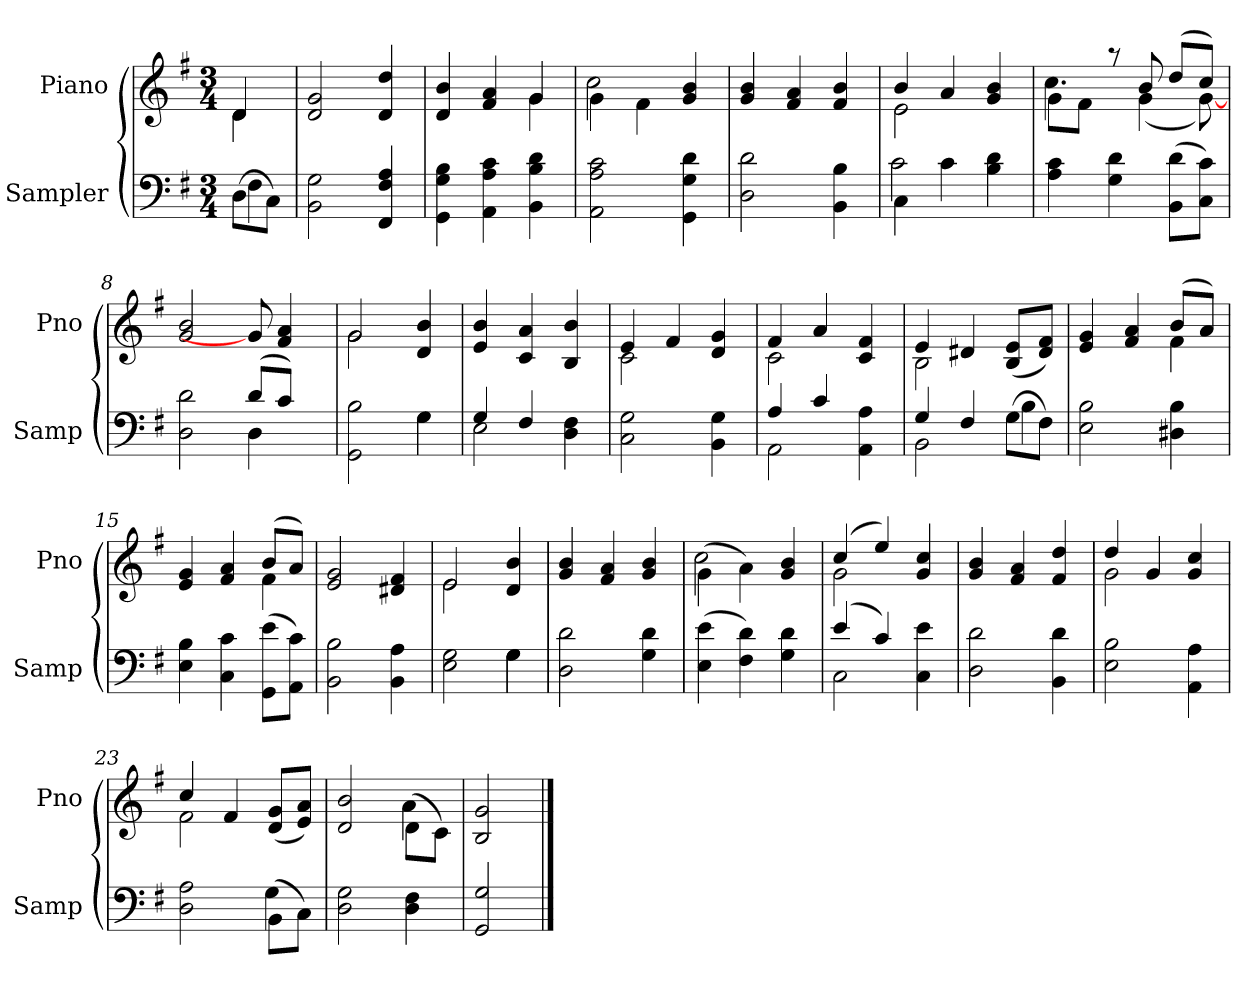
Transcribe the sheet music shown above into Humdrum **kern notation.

**kern	**kern
*part2	*part1
*staff2	*staff1
*I"Sampler	*I"Piano
*I'Samp	*I'Pno
*clefF4	*clefG2
*k[f#]	*k[f#]
*G:	*G:
*M3/4	*M3/4
=1	=1
*^	*^
(8D\L	4F#	4d/	4d
8C\J)	.	.	.
*v	*v	*	*
*	*v	*v
=2	=2
2BB 2G	2d 2g
4FF# 4F# 4A	4d 4dd
=3	=3
*	*^
4GG 4G 4B	4d 4b	2ryy
4AA 4A 4c	4f# 4a	.
4BB 4B 4d	4g/	4g
=4	=4	=4
2AA 2A 2c	4g\	2cc
.	4f#\	.
4GG 4G 4d	4g 4b	4ryy
*	*v	*v
=5	=5
2D 2d	4g 4b
.	4f# 4a
4BB 4B	4f# 4b
=6	=6
*^	*^
4C\	2c	4b/	2e
4c\	.	4a/	.
4B 4d	4ryy	4g 4b	4ryy
*v	*v	*	*
=7	=7	=7
4A 4c	8g\L	4.cc
.	8f#\J	.
4G 4d	8r	.
.	8b/	(4g
(8BB\ 8d\L	(8dd/L	.
8C\ 8c\J)	8cc/J)	[8g)
*	*v	*v
=8	=8
*^	*
2D 2d	2ryy	2g/ 2b/
(8d/L	4D	8g]
8c/J)	.	4f#/ 4a/
8ryy	8ryy	.
=9	=9	=9
*	*	*^
2GG 2B	2ryy	2g/	2g
4G\	4G	4d 4b	4ryy
*	*	*v	*v
=10	=10	=10
4G/	2E	4e 4b
4F#/	.	4c 4a
4D 4F#	4ryy	4B 4b
*v	*v	*
=11	=11
*	*^
2C 2G	4e/	2c
.	4f#/	.
4BB 4G	4d 4g	4ryy
=12	=12	=12
*^	*	*
4A/	2AA	4f#/	2c
4c/	.	4a/	.
4AA 4A	4ryy	4c 4f#	4ryy
=13	=13	=13	=13
4G/	2BB	4e/	2B
4F#/	.	4d#X/	.
(8G\L	4B	(8B/ 8e/L	4ryy
8F#\J)	.	8d#/ 8f#/J)	.
*v	*v	*	*
=14	=14	=14
2E 2B	4e 4g	2ryy
.	4f# 4a	.
4D#X 4B	(8b/L	4f#
.	8a/J)	.
=15	=15	=15
4E 4B	4e 4g	2ryy
4C 4c	4f# 4a	.
(8GG\ 8e\L	(8b/L	4f#
8AA\ 8c\J)	8a/J)	.
*	*v	*v
=16	=16
2BB 2B	2e 2g
4BB 4A	4d#X 4f#
=17	=17
*^	*^
2E 2G	2ryy	2e/	2e
4G\	4G	4d 4b	4ryy
*v	*v	*	*
*	*v	*v
=18	=18
2D 2d	4g 4b
.	4f# 4a
4G 4d	4g 4b
=19	=19
*	*^
(4E 4e	(4g\	2cc
4F# 4d)	4a\)	.
4G 4d	4g 4b	4ryy
=20	=20	=20
*^	*	*
(4e/	2C	(4cc/	2g
4c/)	.	4ee/)	.
4C 4e	4ryy	4g 4cc	4ryy
*v	*v	*	*
*	*v	*v
=21	=21
2D 2d	4g 4b
.	4f# 4a
4BB 4d	4f# 4dd
=22	=22
*	*^
2E 2B	4dd/	2g
.	4g/	.
4AA 4A	4g 4cc	4ryy
=23	=23	=23
*^	*	*
2D 2A	2ryy	4cc/	2f#
.	.	4f#/	.
(8BB\L	4G	(8d/ 8g/L	4ryy
8C\J)	.	8e/ 8a/J)	.
*v	*v	*	*
=24	=24	=24
2D 2G	2d 2b	2ryy
4D 4F#	(8d\L	4a
.	8c\J)	.
*	*v	*v
=25	=25
2GG 2G	2B 2g
==	==
*-	*-
